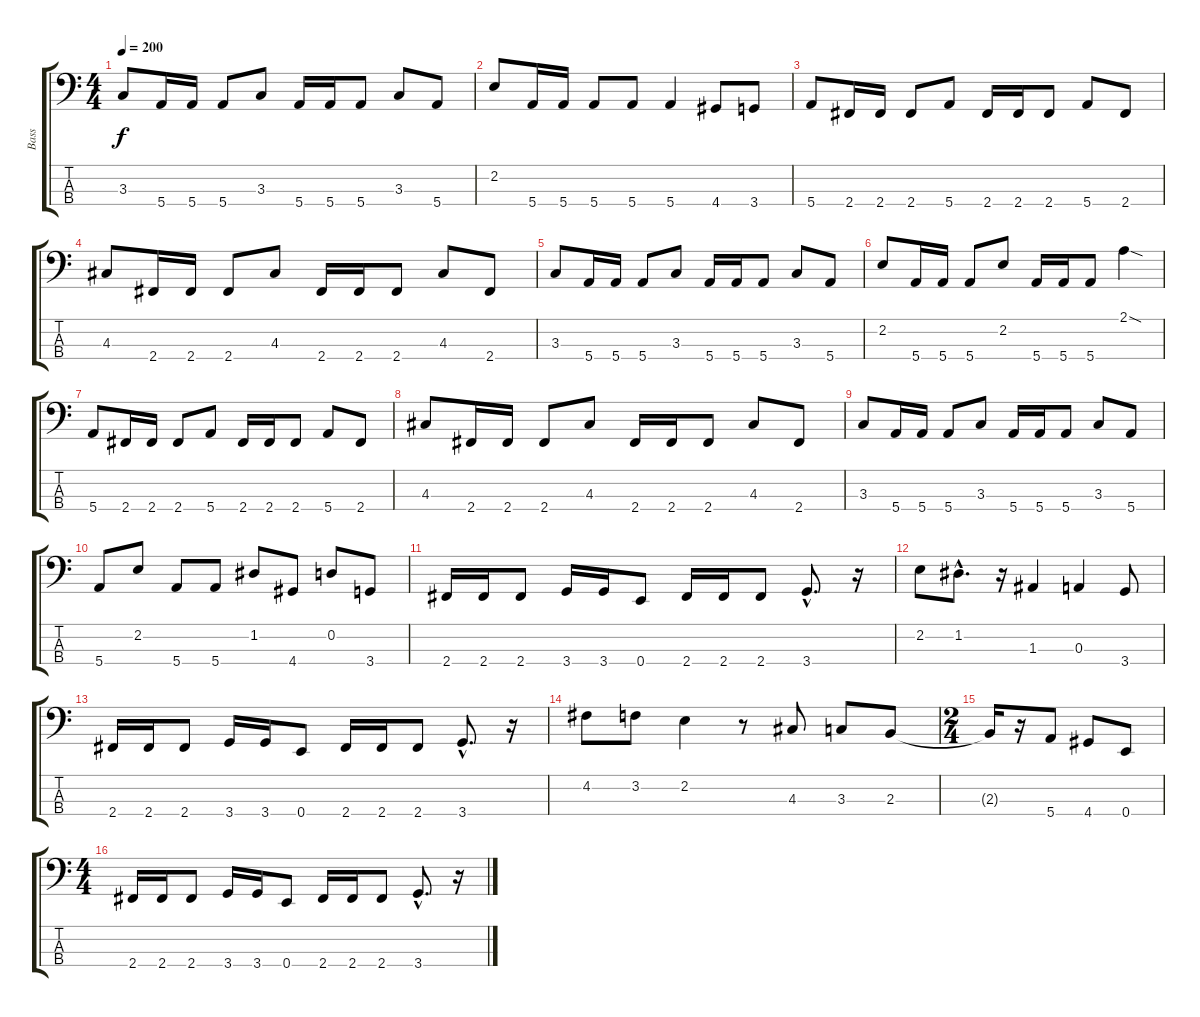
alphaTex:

\track ("Bass" "Bass") {instrument electricbassfinger}
\staff {score tabs}
\tuning (G2 D2 A1 E1) {hide}
\ts (4 4)
\tempo 200
\clef f4
\ks c
3.3.8{dy f} 5.4.16 5.4.16 5.4.8 3.3.8 5.4.16 5.4.16 5.4.8 3.3.8 5.4.8 |
2.2.8 5.4.16 5.4.16 5.4.8 5.4.8 5.4.4 4.4.8 3.4.8 |
5.4.8 2.4.16 2.4.16 2.4.8 5.4.8 2.4.16 2.4.16 2.4.8 5.4.8 2.4.8 |
4.3.8 2.4.16 2.4.16 2.4.8 4.3.8 2.4.16 2.4.16 2.4.8 4.3.8 2.4.8 |
3.3.8 5.4.16 5.4.16 5.4.8 3.3.8 5.4.16 5.4.16 5.4.8 3.3.8 5.4.8 |
2.2.8 5.4.16 5.4.16 5.4.8 2.2.8 5.4.16 5.4.16 5.4.8 2.1{sod}.4 |
5.4.8 2.4.16 2.4.16 2.4.8 5.4.8 2.4.16 2.4.16 2.4.8 5.4.8 2.4.8 |
4.3.8 2.4.16 2.4.16 2.4.8 4.3.8 2.4.16 2.4.16 2.4.8 4.3.8 2.4.8 |
3.3.8 5.4.16 5.4.16 5.4.8 3.3.8 5.4.16 5.4.16 5.4.8 3.3.8 5.4.8 |
5.4.8 2.2.8 5.4.8 5.4.8 1.2.8 4.4.8 0.2.8 3.4.8 |
2.4.16 2.4.16 2.4.8 3.4.16 3.4.16 0.4.8 2.4.16 2.4.16 2.4.8 3.4{hac}.8{d} r.16 |
2.2.8 1.2{hac}.8{d} r.16 1.3.4 0.3.4 3.4.8 |
2.4.16 2.4.16 2.4.8 3.4.16 3.4.16 0.4.8 2.4.16 2.4.16 2.4.8 3.4{hac}.8{d} r.16 |
4.2.8 3.2.8 2.2.4 r.8 4.3.8 3.3.8 2.3.8 |
\ts (2 4)
2.3{t}.16 r.16 5.4.8 4.4.8 0.4.8 |
\ts (4 4)
2.4.16 2.4.16 2.4.8 3.4.16 3.4.16 0.4.8 2.4.16 2.4.16 2.4.8 3.4{hac}.8{d} r.16
